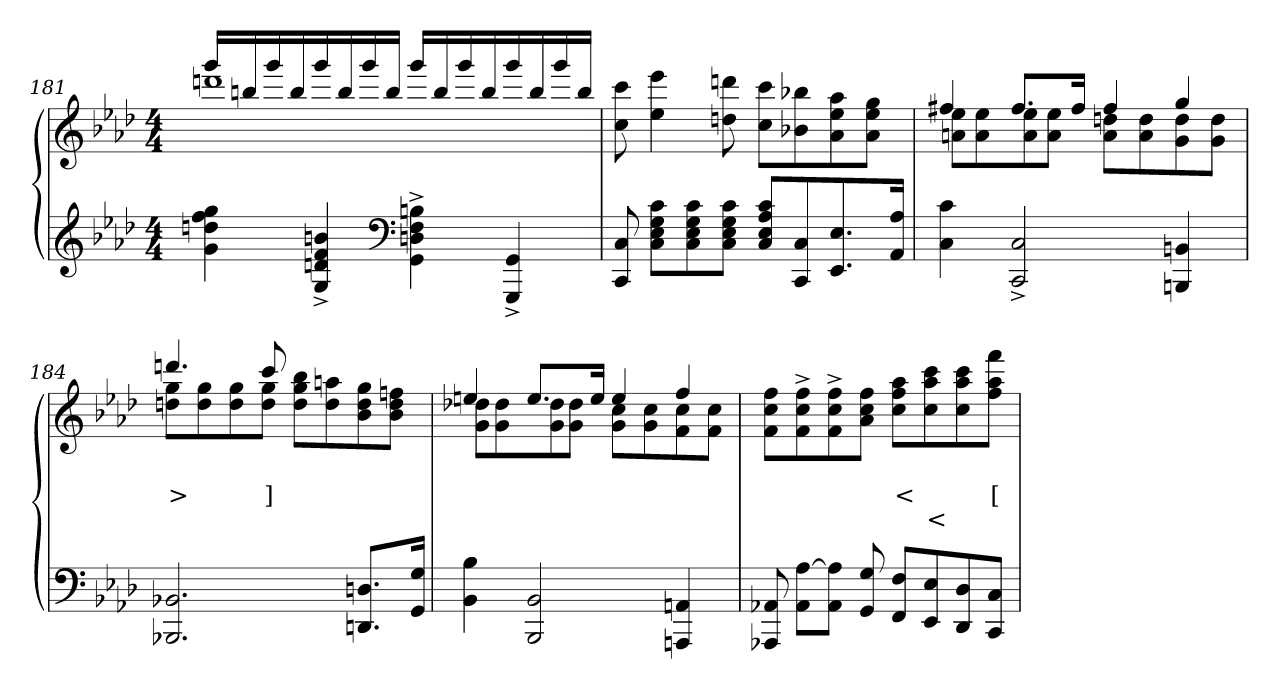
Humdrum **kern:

**kern	**kern	**text	**text	**text
*part2	*part1	*part1	*part1	*part1
*staff2	*staff1	*staff1	*staff1	*staff1
*clefG2	*clefG2	*	*	*
*k[b-e-a-d-]	*k[b-e-a-d-]	*	*	*
*M4/4	*M4/4	*	*	*
=181	=181	=181	=181	=181
*	*^	*	*	*
4gg 4ff 4ddn 4g	16gggLL	1dddn	.	.	.
.	16bbn	.	.	.	.
.	16ggg	.	.	.	.
.	16bb	.	.	.	.
4bn^> 4f^> 4dn^> 4G^>	16ggg	.	.	.	.
.	16bb	.	.	.	.
.	16ggg	.	.	.	.
.	16bbJJ	.	.	.	.
*clefF4	*	*	*	*	*
4Bn\^> 4F\^> 4Dn\^> 4GG\^>	16gggLL	.	.	.	.
.	16bb	.	.	.	.
.	16ggg	.	.	.	.
.	16bb	.	.	.	.
4GG^> 4GGG^>	16ggg	.	.	.	.
.	16bb	.	.	.	.
.	16ggg	.	.	.	.
.	16bbJJ	.	.	.	.
*	*v	*v	*	*	*
=182	=182	=182	=182	=182
8C 8CC	8ccc 8cc	.	.	.
8c 8G 8E- 8CL	4eee- 4ee-	.	.	.
8c 8G 8E- 8C	.	.	.	.
8c 8G 8E- 8CJ	8dddn 8ddn	.	.	.
8c 8A- 8E- 8CL	8ccc 8ccL	.	.	.
8C 8CC	8bb-X 8b-X	.	.	.
8.E- 8.EE-	8aa- 8ee- 8a-	.	.	.
.	8gg 8ee- 8a-J	.	.	.
16A- 16AA-Jk	.	.	.	.
=183	=183	=183	=183	=183
*	*^	*	*	*
4c 4C	4ff#X	8ee- 8anL	.	.	.
.	.	8ee- 8a	.	.	.
2C^> 2CC^>	8.ff#L	8ee- 8a	.	.	.
.	.	8ee- 8aJ	.	.	.
.	16ff#Jk	.	.	.	.
.	4ff#	8ddn 8aL	.	.	.
.	.	8dd 8a	.	.	.
4BBn 4BBBn	4gg	8dd 8g	.	.	.
.	.	8dd 8gJ	.	.	.
=184	=184	=184	=184	=184	=184
2.BB-X 2.BBB-X	4.dddn	8gg 8ddnL	.	>	.
.	.	8gg 8dd	.	.	.
.	.	8gg 8dd	.	.	.
.	8ccc	8gg 8ddJ	.	]	.
.	2ryy	8bb- 8gg 8ddL	.	.	.
.	.	8aan 8dd	.	.	.
8.Dn 8.DDnL	.	8gg 8dd 8b-	.	.	.
.	.	8ffn 8dd 8b-J	.	.	.
16G 16GGJk	.	.	.	.	.
=185	=185	=185	=185	=185	=185
4B- 4BB-	4een	8dd-X 8gL	.	.	.
.	.	8dd- 8g	.	.	.
2BB- 2BBB-	8.eeL	8dd- 8g	.	.	.
.	.	8dd- 8gJ	.	.	.
.	16eeJk	.	.	.	.
.	4ee	8cc 8gL	.	.	.
.	.	8cc 8g	.	.	.
4AAn 4AAAn	4ff	8cc 8f	.	.	.
.	.	8cc 8fJ	.	.	.
*	*v	*v	*	*	*
=186	=186	=186	=186	=186
8AA-X 8AAA-X	8ff 8cc 8fL	.	.	.
[8A- 8AA-L	8ff^> 8cc^> 8f^>	.	.	.
8A-] 8AA-J	8ff^> 8cc^> 8f^>	.	.	.
8G 8GG	8ff 8cc 8a-J	.	.	.
8F 8FFL	8aa- 8ff 8ccL	.	<	.
8E- 8EE-	8ccc 8aa- 8cc	.	.	<
8D- 8DD-	8ccc 8aa- 8cc	.	.	.
8C 8CCJ	8fff 8aa- 8ffJ	.	[	.
=	=	=	=	=
*-	*-	*-	*-	*-
